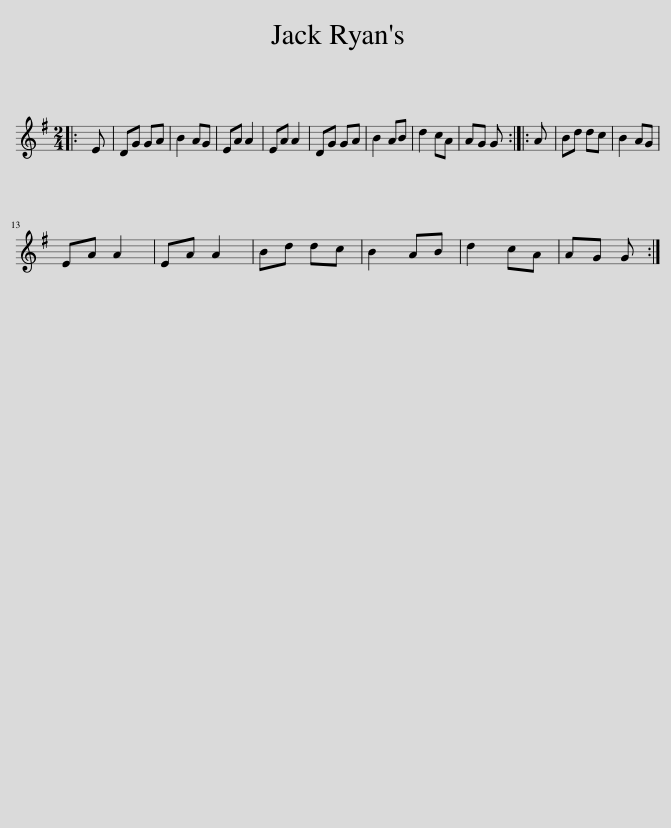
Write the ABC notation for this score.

X:1
L:1/8
M:2/4
I:linebreak $
K:G
V:1 treble
V:1
|: E | DG GA | B2 AG | EA A2 | EA A2 | %5
 DG GA | B2 AB | d2 cA | AG G :: A | %10
 Bd dc | B2 AG |$ EA A2 | EA A2 | Bd dc | %15
 B2 AB | d2 cA | AG G :| %18
